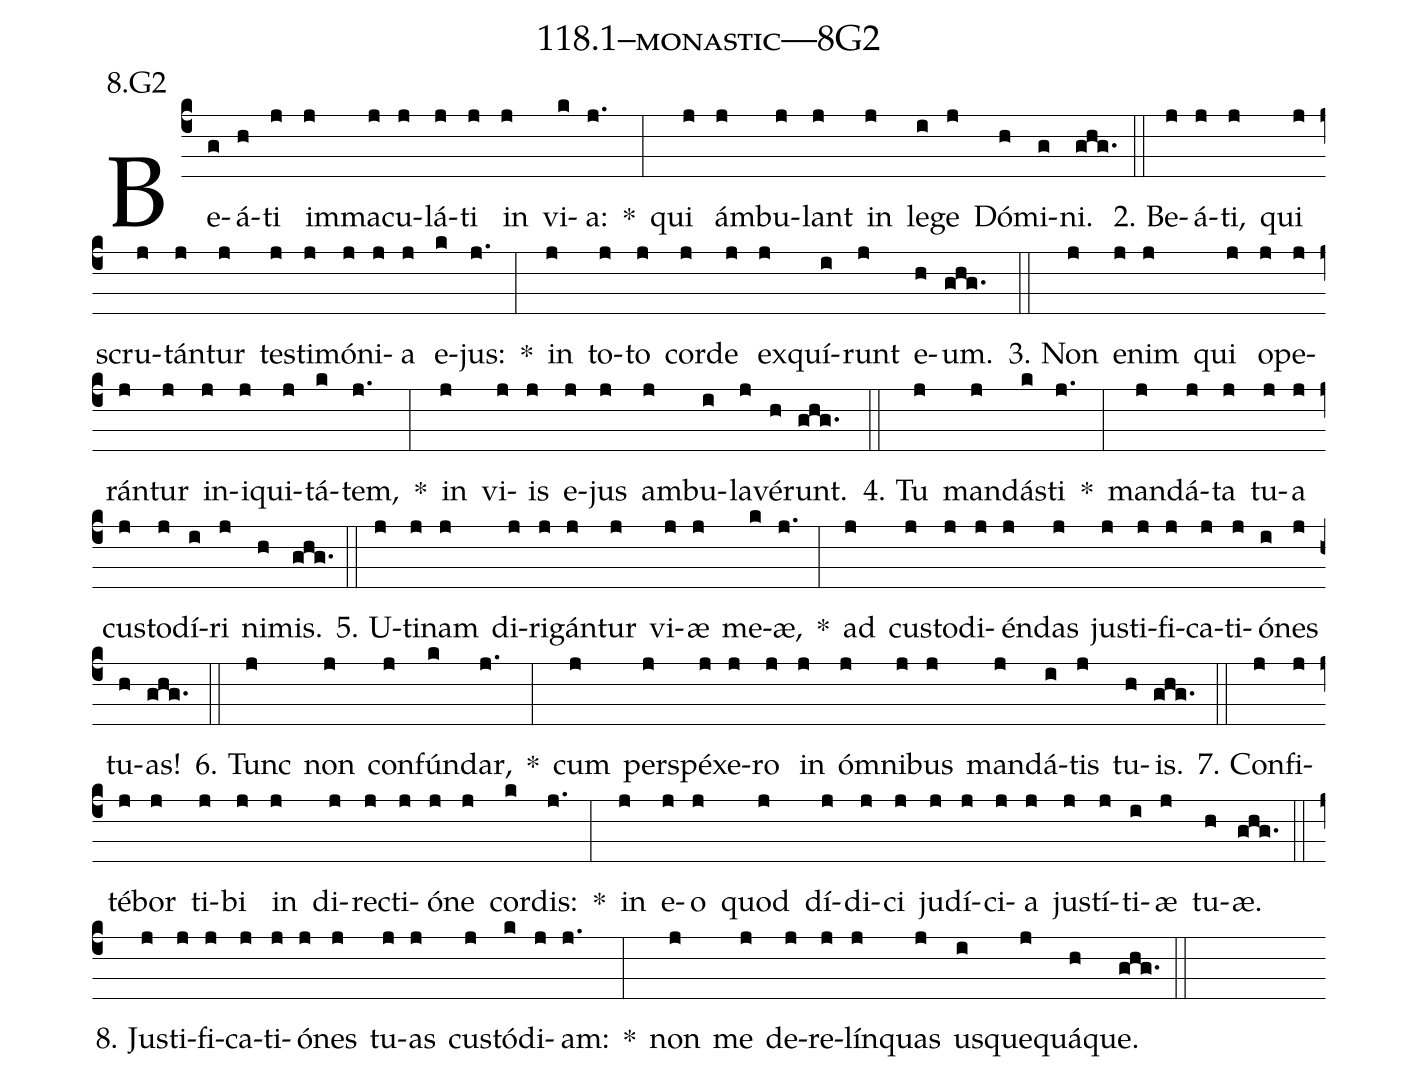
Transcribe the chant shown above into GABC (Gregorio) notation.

name: 118.1--monastic---8G2;
annotation: 8.G2;
%%
(c4)Be(g)á(h)ti(j) im(j)ma(j)cu(j)lá(j)ti(j) in(j) vi(k)a:(j.) *(:) qui(j) ám(j)bu(j)lant(j) in(j) le(i)ge(j) Dó(h)mi(g)ni.(ghg.) (::)
2. Be(j)á(j)ti,(j) qui(j) scru(j)tán(j)tur(j) tes(j)ti(j)mó(j)ni(j)a(j) e(k)jus:(j.) *(:) in(j) to(j)to(j) cor(j)de(j) ex(j)quí(i)runt(j) e(h)um.(ghg.) (::)
3. Non(j) e(j)nim(j) qui(j) o(j)pe(j)rán(j)tur(j) in(j)i(j)qui(j)tá(k)tem,(j.) *(:) in(j) vi(j)is(j) e(j)jus(j) am(j)bu(i)la(j)vé(h)runt.(ghg.) (::)
4. Tu(j) man(j)dás(k)ti(j.) *(:) man(j)dá(j)ta(j) tu(j)a(j) cus(j)to(j)dí(i)ri(j) ni(h)mis.(ghg.) (::)
5. U(j)ti(j)nam(j) di(j)ri(j)gán(j)tur(j) vi(j)æ(j) me(k)æ,(j.) *(:) ad(j) cus(j)to(j)di(j)én(j)das(j) jus(j)ti(j)fi(j)ca(j)ti(j)ó(i)nes(j) tu(h)as!(ghg.) (::)
6. Tunc(j) non(j) con(j)fún(k)dar,(j.) *(:) cum(j) per(j)spé(j)xe(j)ro(j) in(j) óm(j)ni(j)bus(j) man(j)dá(i)tis(j) tu(h)is.(ghg.) (::)
7. Con(j)fi(j)té(j)bor(j) ti(j)bi(j) in(j) di(j)rec(j)ti(j)ó(j)ne(j) cor(k)dis:(j.) *(:) in(j) e(j)o(j) quod(j) dí(j)di(j)ci(j) ju(j)dí(j)ci(j)a(j) jus(j)tí(j)ti(i)æ(j) tu(h)æ.(ghg.) (::)
8. Jus(j)ti(j)fi(j)ca(j)ti(j)ó(j)nes(j) tu(j)as(j) cus(j)tó(k)di(j)am:(j.) *(:) non(j) me(j) de(j)re(j)lín(j)quas(j) us(i)que(j)quá(h)que.(ghg.) (::)
